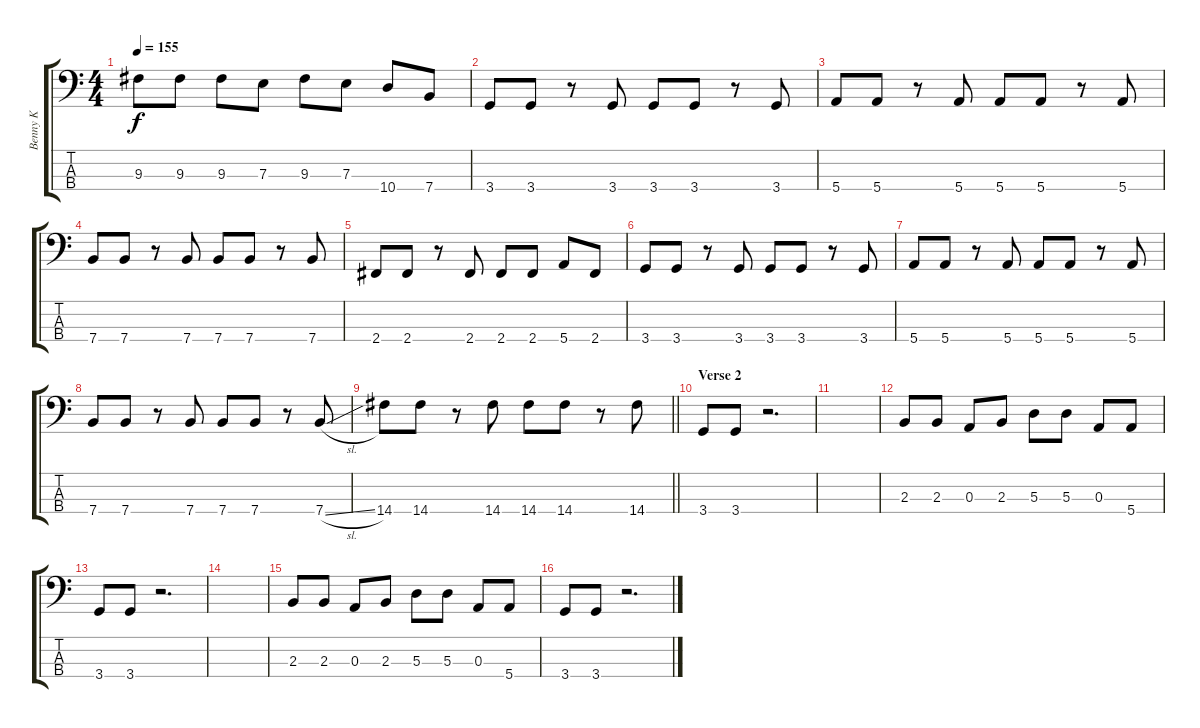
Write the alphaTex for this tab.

\track ("Benny K" "Benny K") {instrument electricbasspick}
\staff {score tabs}
\tuning (G2 D2 A1 E1) {hide}
\ts (4 4)
\tempo 155
\clef f4
\ks c
9.3.8{dy f} 9.3.8 9.3.8 7.3.8 9.3.8 7.3.8 10.4.8 7.4.8 |
3.4.8 3.4.8 r.8 3.4.8 3.4.8 3.4.8 r.8 3.4.8 |
5.4.8 5.4.8 r.8 5.4.8 5.4.8 5.4.8 r.8 5.4.8 |
7.4.8 7.4.8 r.8 7.4.8 7.4.8 7.4.8 r.8 7.4.8 |
2.4.8 2.4.8 r.8 2.4.8 2.4.8 2.4.8 5.4.8 2.4.8 |
3.4.8 3.4.8 r.8 3.4.8 3.4.8 3.4.8 r.8 3.4.8 |
5.4.8 5.4.8 r.8 5.4.8 5.4.8 5.4.8 r.8 5.4.8 |
7.4.8 7.4.8 r.8 7.4.8 7.4.8 7.4.8 r.8 7.4{sl}.8 |
\barLineRight lightlight
14.4.8 14.4.8 r.8 14.4.8 14.4.8 14.4.8 r.8 14.4.8 |
\section ("" "Verse 2")
3.4.8 3.4.8 r.2{d} |
|
2.3.8 2.3.8 0.3.8 2.3.8 5.3.8 5.3.8 0.3.8 5.4.8 |
3.4.8 3.4.8 r.2{d} |
|
2.3.8 2.3.8 0.3.8 2.3.8 5.3.8 5.3.8 0.3.8 5.4.8 |
3.4.8 3.4.8 r.2{d}
